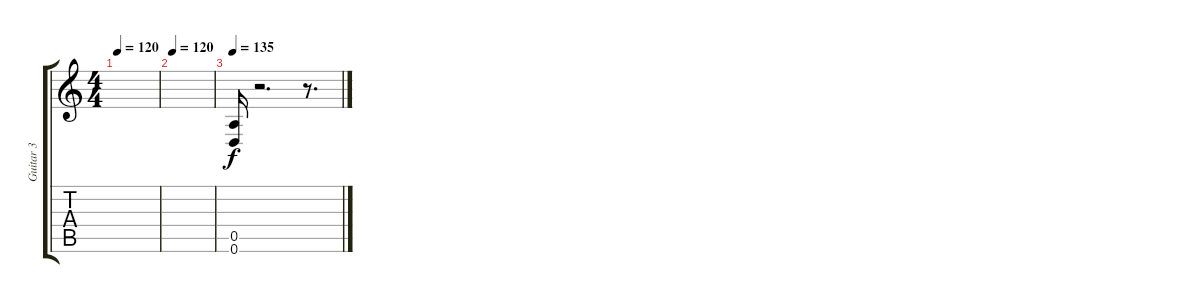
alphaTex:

\track ("Guitar 3" "Guitar 3") {instrument distortionguitar}
\staff {score tabs}
\tuning (E4 B3 G3 D3 A2 D2) {hide}
\ts (4 4)
\tempo 120
\clef g2
\ks c
|
\tempo 120
|
\tempo 135
(0.5 0.6).16 r.2{d} r.8{d}
